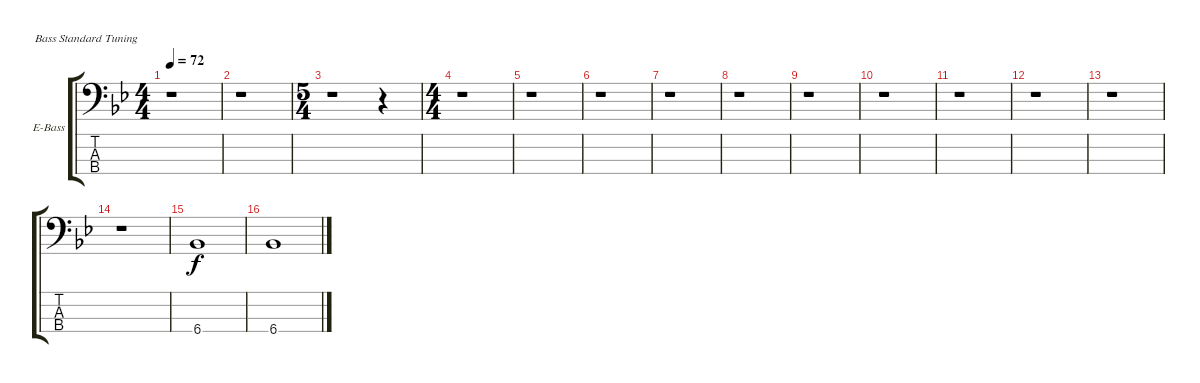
\bracketExtendMode groupsimilarinstruments
\firstSystemTrackNameOrientation horizontal
\otherSystemsTrackNameOrientation horizontal
\track ("Bass" "E-Bass") {instrument electricbasspick}
\staff {score tabs}
\tuning (G2 D2 A1 E1)
\ts (4 4)
\tempo 72
\clef f4
\ks bb
r.1{dy f instrument electricbasspick} |
r.1 |
\ts (5 4)
r.1 r.4 |
\ts (4 4)
r.1 |
r.1 |
r.1 |
r.1 |
r.1 |
r.1 |
r.1 |
r.1 |
r.1 |
r.1 |
r.1 |
6.4.1 |
6.4.1
